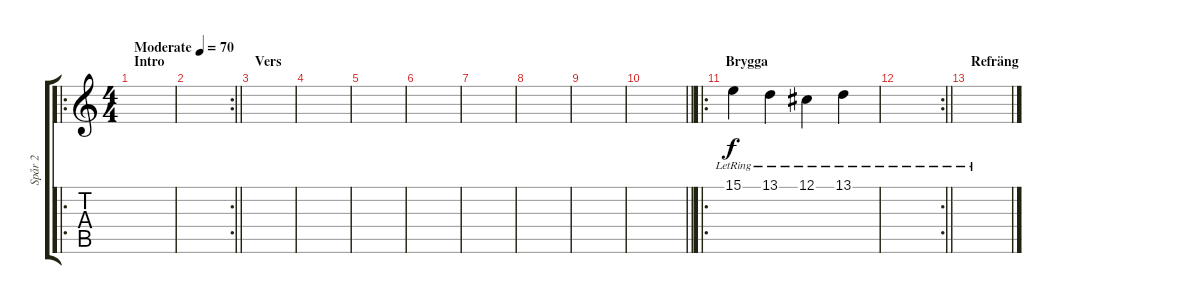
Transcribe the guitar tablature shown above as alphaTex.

\track ("Spår 2" "Spår 2") {instrument musicbox}
\staff {score tabs}
\tuning (Db4 Ab3 E3 B2 Gb2 B1) {hide}
\ro
\ts (4 4)
\section ("" "Intro")
\tempo (70 "Moderate")
\clef g2
\ks c
|
\rc 2
\barLineRight lightlight
|
\section ("" "Vers")
|
|
|
|
|
|
|
\barLineRight lightlight
|
\ro
\section ("" "Brygga")
15.1{lr}.4 13.1{lr}.4 12.1{lr}.4 13.1{lr}.4 |
\rc 2
\barLineRight lightlight
|
\section ("" "Refräng")
